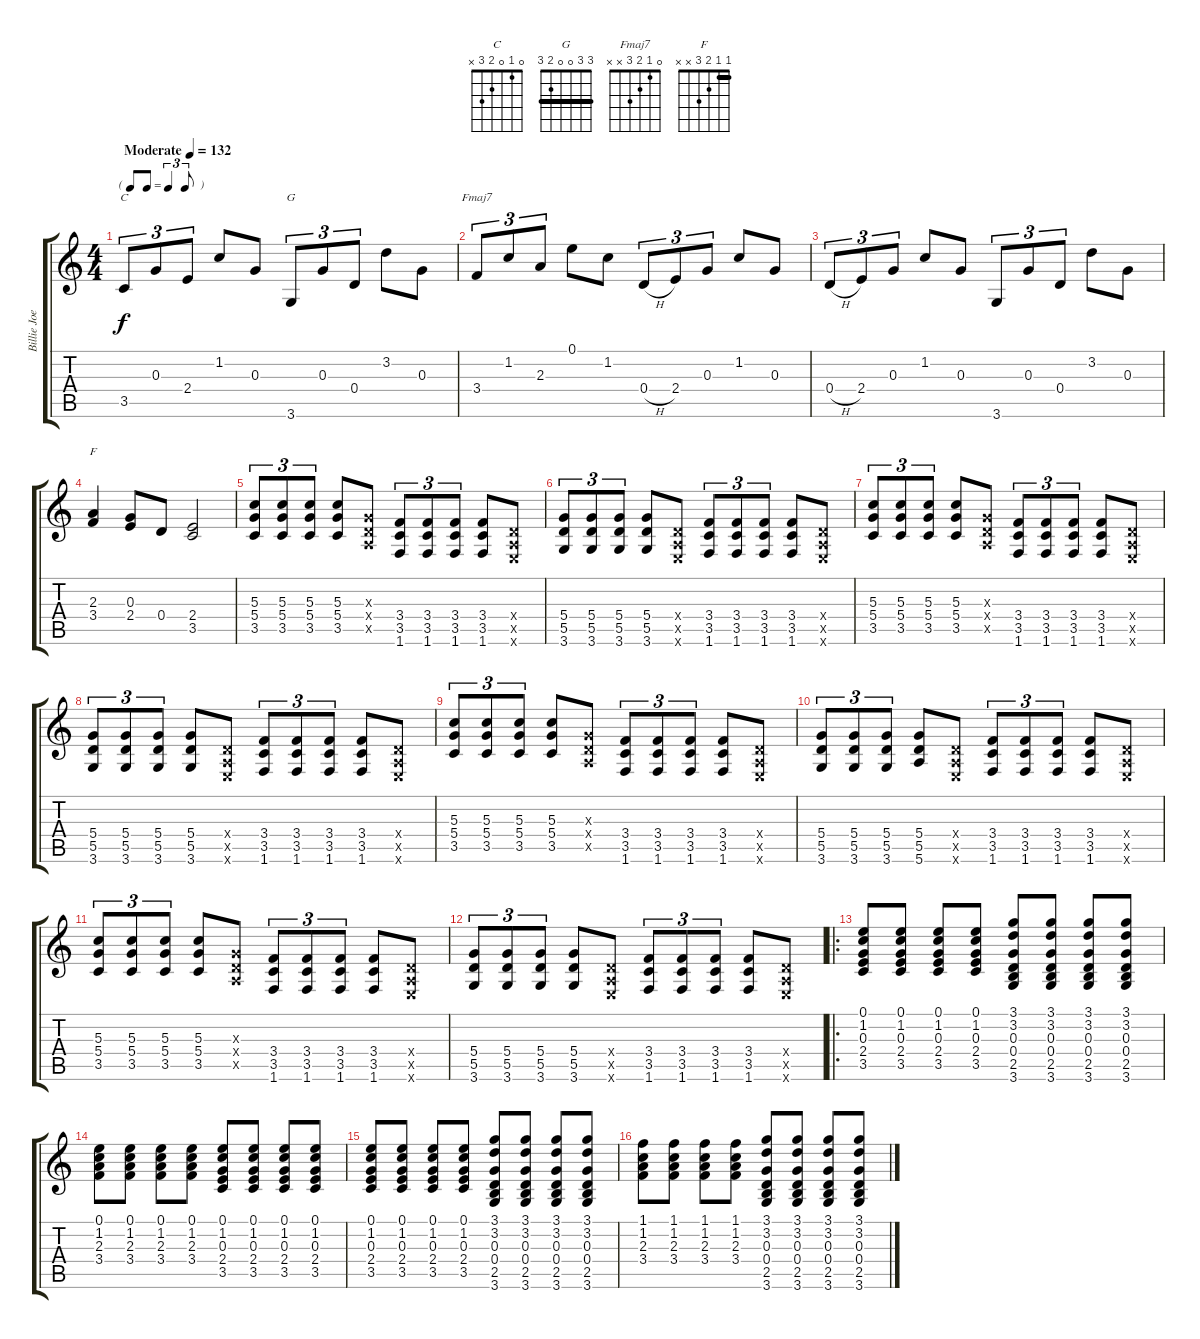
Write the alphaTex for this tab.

\track ("Billie Joe(Guitar)" "Billie Joe") {instrument overdrivenguitar}
\staff {score tabs}
\tuning (E4 B3 G3 D3 A2 E2) {hide}
\chord ("C" 0 1 0 2 3 x)
\chord ("G" 3 3 0 0 2 3) {barre 3}
\chord ("Fmaj7" 0 1 2 3 x x)
\chord ("F" 1 1 2 3 x x) {barre 1}
\ts (4 4)
\tf triplet8th
\tempo (132 "Moderate")
\clef g2
\ks c
3.5.8{tu (3 2) ch "C" dy f instrument electricguitarclean} 0.3.8{tu (3 2)} 2.4.8{tu (3 2)} 1.2.8 0.3.8 3.6.8{tu (3 2) ch "G"} 0.3.8{tu (3 2)} 0.4.8{tu (3 2)} 3.2.8 0.3.8 |
3.4.8{tu (3 2) ch "Fmaj7"} 1.2.8{tu (3 2)} 2.3.8{tu (3 2)} 0.1.8 1.2.8 0.4{h}.8{tu (3 2)} 2.4.8{tu (3 2)} 0.3.8{tu (3 2)} 1.2.8 0.3.8 |
0.4{h}.8{tu (3 2)} 2.4.8{tu (3 2)} 0.3.8{tu (3 2)} 1.2.8 0.3.8 3.6.8{tu (3 2)} 0.3.8{tu (3 2)} 0.4.8{tu (3 2)} 3.2.8 0.3.8 |
(2.3 3.4).4{ch "F"} (0.3 2.4).8 0.4.8 (2.4 3.5).2 |
(5.3 5.4 3.5).8{tu (3 2) instrument overdrivenguitar} (5.3 5.4 3.5).8{tu (3 2)} (5.3 5.4 3.5).8{tu (3 2)} (5.3 5.4 3.5).8 (0.3{x} 0.4{x} 0.5{x}).8 (3.4 3.5 1.6).8{tu (3 2)} (3.4 3.5 1.6).8{tu (3 2)} (3.4 3.5 1.6).8{tu (3 2)} (3.4 3.5 1.6).8 (0.4{x} 0.5{x} 0.6{x}).8 |
(5.4 5.5 3.6).8{tu (3 2)} (5.4 5.5 3.6).8{tu (3 2)} (5.4 5.5 3.6).8{tu (3 2)} (5.4 5.5 3.6).8 (0.4{x} 0.5{x} 0.6{x}).8 (3.4 3.5 1.6).8{tu (3 2)} (3.4 3.5 1.6).8{tu (3 2)} (3.4 3.5 1.6).8{tu (3 2)} (3.4 3.5 1.6).8 (0.4{x} 0.5{x} 0.6{x}).8 |
(5.3 5.4 3.5).8{tu (3 2)} (5.3 5.4 3.5).8{tu (3 2)} (5.3 5.4 3.5).8{tu (3 2)} (5.3 5.4 3.5).8 (0.3{x} 0.4{x} 0.5{x}).8 (3.4 3.5 1.6).8{tu (3 2)} (3.4 3.5 1.6).8{tu (3 2)} (3.4 3.5 1.6).8{tu (3 2)} (3.4 3.5 1.6).8 (0.4{x} 0.5{x} 0.6{x}).8 |
(5.4 5.5 3.6).8{tu (3 2)} (5.4 5.5 3.6).8{tu (3 2)} (5.4 5.5 3.6).8{tu (3 2)} (5.4 5.5 3.6).8 (0.4{x} 0.5{x} 0.6{x}).8 (3.4 3.5 1.6).8{tu (3 2)} (3.4 3.5 1.6).8{tu (3 2)} (3.4 3.5 1.6).8{tu (3 2)} (3.4 3.5 1.6).8 (0.4{x} 0.5{x} 0.6{x}).8 |
(5.3 5.4 3.5).8{tu (3 2)} (5.3 5.4 3.5).8{tu (3 2)} (5.3 5.4 3.5).8{tu (3 2)} (5.3 5.4 3.5).8 (0.3{x} 0.4{x} 0.5{x}).8 (3.4 3.5 1.6).8{tu (3 2)} (3.4 3.5 1.6).8{tu (3 2)} (3.4 3.5 1.6).8{tu (3 2)} (3.4 3.5 1.6).8 (0.4{x} 0.5{x} 0.6{x}).8 |
(5.4 5.5 3.6).8{tu (3 2)} (5.4 5.5 3.6).8{tu (3 2)} (5.4 5.5 3.6).8{tu (3 2)} (5.4 5.5 5.6).8 (0.4{x} 0.5{x} 0.6{x}).8 (3.4 3.5 1.6).8{tu (3 2)} (3.4 3.5 1.6).8{tu (3 2)} (3.4 3.5 1.6).8{tu (3 2)} (3.4 3.5 1.6).8 (0.4{x} 0.5{x} 0.6{x}).8 |
(5.3 5.4 3.5).8{tu (3 2)} (5.3 5.4 3.5).8{tu (3 2)} (5.3 5.4 3.5).8{tu (3 2)} (5.3 5.4 3.5).8 (0.3{x} 0.4{x} 0.5{x}).8 (3.4 3.5 1.6).8{tu (3 2)} (3.4 3.5 1.6).8{tu (3 2)} (3.4 3.5 1.6).8{tu (3 2)} (3.4 3.5 1.6).8 (0.4{x} 0.5{x} 0.6{x}).8 |
(5.4 5.5 3.6).8{tu (3 2)} (5.4 5.5 3.6).8{tu (3 2)} (5.4 5.5 3.6).8{tu (3 2)} (5.4 5.5 3.6).8 (0.4{x} 0.5{x} 0.6{x}).8 (3.4 3.5 1.6).8{tu (3 2)} (3.4 3.5 1.6).8{tu (3 2)} (3.4 3.5 1.6).8{tu (3 2)} (3.4 3.5 1.6).8 (0.4{x} 0.5{x} 0.6{x}).8 |
\ro
(0.1 1.2 0.3 2.4 3.5).8{instrument electricguitarclean} (0.1 1.2 0.3 2.4 3.5).8 (0.1 1.2 0.3 2.4 3.5).8 (0.1 1.2 0.3 2.4 3.5).8 (3.1 3.2 0.3 0.4 2.5 3.6).8 (3.1 3.2 0.3 0.4 2.5 3.6).8 (3.1 3.2 0.3 0.4 2.5 3.6).8 (3.1 3.2 0.3 0.4 2.5 3.6).8 |
(0.1 1.2 2.3 3.4).8 (0.1 1.2 2.3 3.4).8 (0.1 1.2 2.3 3.4).8 (0.1 1.2 2.3 3.4).8 (0.1 1.2 0.3 2.4 3.5).8 (0.1 1.2 0.3 2.4 3.5).8 (0.1 1.2 0.3 2.4 3.5).8 (0.1 1.2 0.3 2.4 3.5).8 |
(0.1 1.2 0.3 2.4 3.5).8 (0.1 1.2 0.3 2.4 3.5).8 (0.1 1.2 0.3 2.4 3.5).8 (0.1 1.2 0.3 2.4 3.5).8 (3.1 3.2 0.3 0.4 2.5 3.6).8 (3.1 3.2 0.3 0.4 2.5 3.6).8 (3.1 3.2 0.3 0.4 2.5 3.6).8 (3.1 3.2 0.3 0.4 2.5 3.6).8 |
(1.1 1.2 2.3 3.4).8 (1.1 1.2 2.3 3.4).8 (1.1 1.2 2.3 3.4).8 (1.1 1.2 2.3 3.4).8 (3.1 3.2 0.3 0.4 2.5 3.6).8 (3.1 3.2 0.3 0.4 2.5 3.6).8 (3.1 3.2 0.3 0.4 2.5 3.6).8 (3.1 3.2 0.3 0.4 2.5 3.6).8
